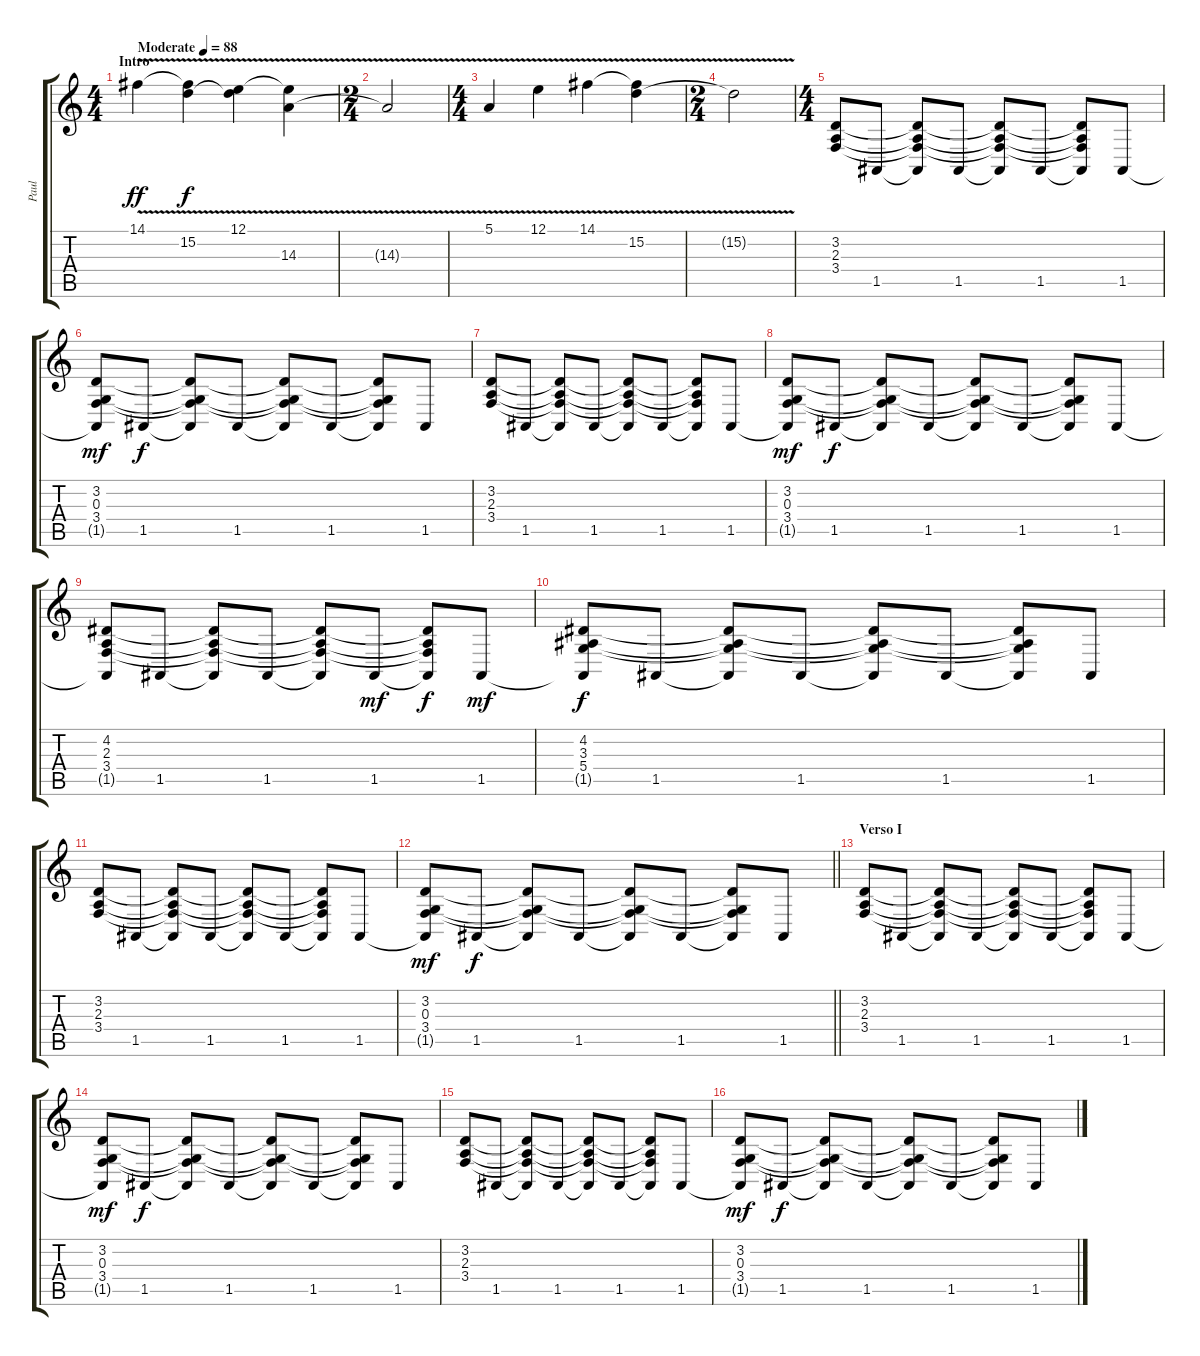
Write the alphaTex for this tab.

\track ("Paul" "Paul") {instrument brightacousticpiano}
\staff {score tabs}
\tuning (E4 B3 G3 D3 A2 E2) {hide}
\ts (4 4)
\section ("" "Intro")
\tempo (88 "Moderate")
\clef g2
\ks c
14.1{v}.4{dy ff instrument brightacousticpiano} (14.1{v t} 15.2{v}).4{dy f} (12.1{v} 15.2{v t}).4 (12.1{v t} 14.3{v}).4 |
\ts (2 4)
14.3{t}.2 |
\ts (4 4)
5.1{v}.4 12.1{v}.4 14.1{v}.4 (14.1{v t} 15.2{v}).4 |
\ts (2 4)
15.2{t}.2 |
\ts (4 4)
(3.2 2.3 3.4).8 1.5.8 (3.2{t} 2.3{t} 3.4{t} 1.5{t}).8 1.5.8 (3.2{t} 2.3{t} 3.4{t} 1.5{t}).8 1.5.8 (3.2{t} 2.3{t} 3.4{t} 1.5{t}).8 1.5.8 |
(3.2 0.3 3.4 1.5{t}).8{dy mf} 1.5.8{dy f} (3.2{t} 0.3{t} 3.4{t} 1.5{t}).8 1.5.8 (3.2{t} 0.3{t} 3.4{t} 1.5{t}).8 1.5.8 (3.2{t} 0.3{t} 3.4{t} 1.5{t}).8 1.5.8 |
(3.2 2.3 3.4).8 1.5.8 (3.2{t} 2.3{t} 3.4{t} 1.5{t}).8 1.5.8 (3.2{t} 2.3{t} 3.4{t} 1.5{t}).8 1.5.8 (3.2{t} 2.3{t} 3.4{t} 1.5{t}).8 1.5.8 |
(3.2 0.3 3.4 1.5{t}).8{dy mf} 1.5.8{dy f} (3.2{t} 0.3{t} 3.4{t} 1.5{t}).8 1.5.8 (3.2{t} 0.3{t} 3.4{t} 1.5{t}).8 1.5.8 (3.2{t} 0.3{t} 3.4{t} 1.5{t}).8 1.5.8 |
(4.2 2.3 3.4 1.5{t}).8 1.5.8 (4.2{t} 2.3{t} 3.4{t} 1.5{t}).8 1.5.8 (4.2{t} 2.3{t} 3.4{t} 1.5{t}).8 1.5.8{dy mf} (4.2{t} 2.3{t} 3.4{t} 1.5{t}).8{dy f} 1.5.8{dy mf} |
(4.2 3.3 5.4 1.5{t}).8{dy f} 1.5.8 (4.2{t} 3.3{t} 5.4{t} 1.5{t}).8 1.5.8 (4.2{t} 3.3{t} 5.4{t} 1.5{t}).8 1.5.8 (4.2{t} 3.3{t} 5.4{t} 1.5{t}).8 1.5.8 |
(3.2 2.3 3.4).8 1.5.8 (3.2{t} 2.3{t} 3.4{t} 1.5{t}).8 1.5.8 (3.2{t} 2.3{t} 3.4{t} 1.5{t}).8 1.5.8 (3.2{t} 2.3{t} 3.4{t} 1.5{t}).8 1.5.8 |
\barLineRight lightlight
(3.2 0.3 3.4 1.5{t}).8{dy mf} 1.5.8{dy f} (3.2{t} 0.3{t} 3.4{t} 1.5{t}).8 1.5.8 (3.2{t} 0.3{t} 3.4{t} 1.5{t}).8 1.5.8 (3.2{t} 0.3{t} 3.4{t} 1.5{t}).8 1.5.8 |
\section ("" "Verso I")
(3.2 2.3 3.4).8 1.5.8 (3.2{t} 2.3{t} 3.4{t} 1.5{t}).8 1.5.8 (3.2{t} 2.3{t} 3.4{t} 1.5{t}).8 1.5.8 (3.2{t} 2.3{t} 3.4{t} 1.5{t}).8 1.5.8 |
(3.2 0.3 3.4 1.5{t}).8{dy mf} 1.5.8{dy f} (3.2{t} 0.3{t} 3.4{t} 1.5{t}).8 1.5.8 (3.2{t} 0.3{t} 3.4{t} 1.5{t}).8 1.5.8 (3.2{t} 0.3{t} 3.4{t} 1.5{t}).8 1.5.8 |
(3.2 2.3 3.4).8 1.5.8 (3.2{t} 2.3{t} 3.4{t} 1.5{t}).8 1.5.8 (3.2{t} 2.3{t} 3.4{t} 1.5{t}).8 1.5.8 (3.2{t} 2.3{t} 3.4{t} 1.5{t}).8 1.5.8 |
(3.2 0.3 3.4 1.5{t}).8{dy mf} 1.5.8{dy f} (3.2{t} 0.3{t} 3.4{t} 1.5{t}).8 1.5.8 (3.2{t} 0.3{t} 3.4{t} 1.5{t}).8 1.5.8 (3.2{t} 0.3{t} 3.4{t} 1.5{t}).8 1.5.8
